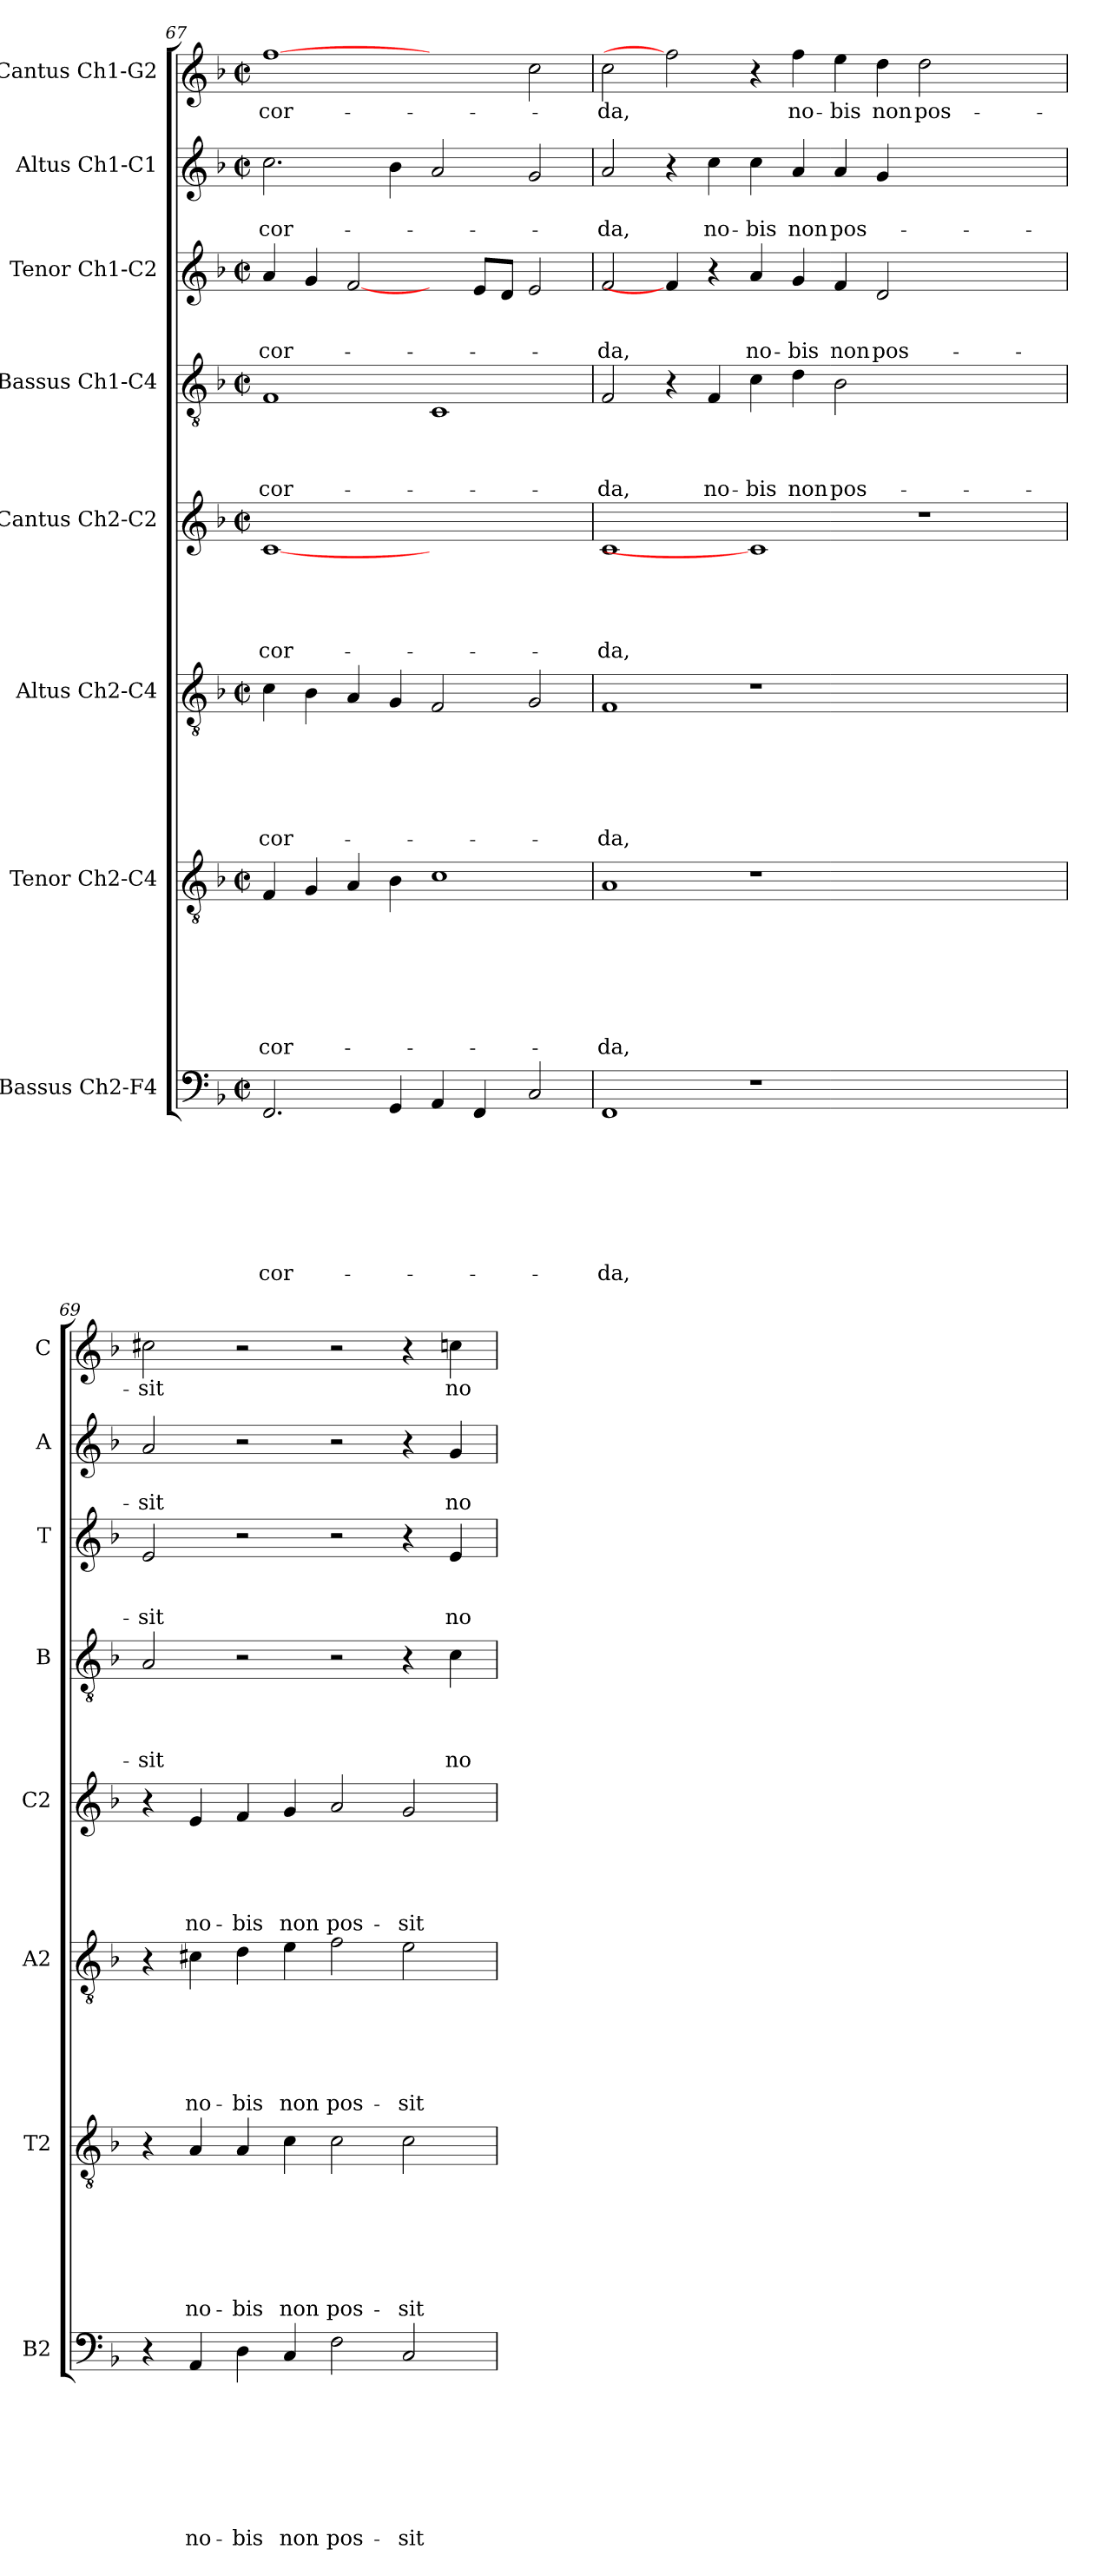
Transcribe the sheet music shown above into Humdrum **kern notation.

**kern	**text	**text	**text	**text	**text	**text	**text	**text	**kern	**text	**text	**text	**text	**text	**text	**text	**kern	**text	**text	**text	**text	**text	**text	**kern	**text	**text	**text	**text	**text	**kern	**text	**text	**text	**text	**kern	**text	**text	**text	**kern	**text	**text	**kern	**text
*part8	*part8	*part8	*part8	*part8	*part8	*part8	*part8	*part8	*part7	*part7	*part7	*part7	*part7	*part7	*part7	*part7	*part6	*part6	*part6	*part6	*part6	*part6	*part6	*part5	*part5	*part5	*part5	*part5	*part5	*part4	*part4	*part4	*part4	*part4	*part3	*part3	*part3	*part3	*part2	*part2	*part2	*part1	*part1
*staff8	*staff8	*staff8	*staff8	*staff8	*staff8	*staff8	*staff8	*staff8	*staff7	*staff7	*staff7	*staff7	*staff7	*staff7	*staff7	*staff7	*staff6	*staff6	*staff6	*staff6	*staff6	*staff6	*staff6	*staff5	*staff5	*staff5	*staff5	*staff5	*staff5	*staff4	*staff4	*staff4	*staff4	*staff4	*staff3	*staff3	*staff3	*staff3	*staff2	*staff2	*staff2	*staff1	*staff1
*I"Bassus Ch2-F4	*	*	*	*	*	*	*	*	*I"Tenor Ch2-C4	*	*	*	*	*	*	*	*I"Altus Ch2-C4	*	*	*	*	*	*	*I"Cantus Ch2-C2	*	*	*	*	*	*I"Bassus Ch1-C4	*	*	*	*	*I"Tenor Ch1-C2	*	*	*	*I"Altus Ch1-C1	*	*	*I"Cantus Ch1-G2	*
*I'B2	*	*	*	*	*	*	*	*	*I'T2	*	*	*	*	*	*	*	*I'A2	*	*	*	*	*	*	*I'C2	*	*	*	*	*	*I'B	*	*	*	*	*I'T	*	*	*	*I'A	*	*	*I'C	*
*clefF4	*	*	*	*	*	*	*	*	*clefGv2	*	*	*	*	*	*	*	*clefGv2	*	*	*	*	*	*	*clefG2	*	*	*	*	*	*clefGv2	*	*	*	*	*clefG2	*	*	*	*clefG2	*	*	*clefG2	*
*k[b-]	*	*	*	*	*	*	*	*	*k[b-]	*	*	*	*	*	*	*	*k[b-]	*	*	*	*	*	*	*k[b-]	*	*	*	*	*	*k[b-]	*	*	*	*	*k[b-]	*	*	*	*k[b-]	*	*	*k[b-]	*
*F:	*	*	*	*	*	*	*	*	*F:	*	*	*	*	*	*	*	*F:	*	*	*	*	*	*	*F:	*	*	*	*	*	*F:	*	*	*	*	*F:	*	*	*	*F:	*	*	*F:	*
*M2/2	*	*	*	*	*	*	*	*	*M2/2	*	*	*	*	*	*	*	*M2/2	*	*	*	*	*	*	*M2/2	*	*	*	*	*	*M2/2	*	*	*	*	*M2/2	*	*	*	*M2/2	*	*	*M2/2	*
*met(c|)	*	*	*	*	*	*	*	*	*met(c|)	*	*	*	*	*	*	*	*met(c|)	*	*	*	*	*	*	*met(c|)	*	*	*	*	*	*met(c|)	*	*	*	*	*met(c|)	*	*	*	*met(c|)	*	*	*met(c|)	*
=67	=67	=67	=67	=67	=67	=67	=67	=67	=67	=67	=67	=67	=67	=67	=67	=67	=67	=67	=67	=67	=67	=67	=67	=67	=67	=67	=67	=67	=67	=67	=67	=67	=67	=67	=67	=67	=67	=67	=67	=67	=67	=67	=67
!	!	!	!	!	!	!	!	!LO:LY:b	!	!	!	!	!	!	!	!LO:LY:b	!	!	!	!	!	!	!LO:LY:b	!	!	!	!	!	!LO:LY:b	!	!	!	!	!LO:LY:b	!	!	!	!LO:LY:b	!	!	!LO:LY:b	!	!LO:LY:b
2.FF/	.	.	.	.	.	.	.	cor-	4F/	.	.	.	.	.	.	cor-	4c\	.	.	.	.	.	cor-	[1c	.	.	.	.	cor-	1F	.	.	.	cor-	4a/	.	.	cor-	2.cc\	.	cor-	[1ff	cor-
.	.	.	.	.	.	.	.	.	4G/	.	.	.	.	.	.	.	4B-\	.	.	.	.	.	.	.	.	.	.	.	.	.	.	.	.	.	4g/	.	.	.	.	.	.	.	.
.	.	.	.	.	.	.	.	.	4A/	.	.	.	.	.	.	.	4A/	.	.	.	.	.	.	.	.	.	.	.	.	.	.	.	.	.	[2f/	.	.	.	.	.	.	.	.
4GG/	.	.	.	.	.	.	.	.	4B-\	.	.	.	.	.	.	.	4G/	.	.	.	.	.	.	.	.	.	.	.	.	.	.	.	.	.	.	.	.	.	4b-\	.	.	.	.
4AA/	.	.	.	.	.	.	.	.	1c	.	.	.	.	.	.	.	2F/	.	.	.	.	.	.	1ryy	.	.	.	.	.	1C	.	.	.	.	4ryy	.	.	.	2a/	.	.	2ryy	.
4FF/	.	.	.	.	.	.	.	.	.	.	.	.	.	.	.	.	.	.	.	.	.	.	.	.	.	.	.	.	.	.	.	.	.	.	8e/L	.	.	.	.	.	.	.	.
.	.	.	.	.	.	.	.	.	.	.	.	.	.	.	.	.	.	.	.	.	.	.	.	.	.	.	.	.	.	.	.	.	.	.	8d/J	.	.	.	.	.	.	.	.
2C/	.	.	.	.	.	.	.	.	.	.	.	.	.	.	.	.	2G/	.	.	.	.	.	.	.	.	.	.	.	.	.	.	.	.	.	2e/	.	.	.	2g/	.	.	2cc\	.
!!LO:PB:g=z
=68	=68	=68	=68	=68	=68	=68	=68	=68	=68	=68	=68	=68	=68	=68	=68	=68	=68	=68	=68	=68	=68	=68	=68	=68	=68	=68	=68	=68	=68	=68	=68	=68	=68	=68	=68	=68	=68	=68	=68	=68	=68	=68	=68
!	!	!	!	!	!	!	!	!LO:LY:b	!	!	!	!	!	!	!	!LO:LY:b	!	!	!	!	!	!	!LO:LY:b	!	!	!	!	!	!LO:LY:b	!	!	!	!	!LO:LY:b	!	!	!	!LO:LY:b	!	!	!LO:LY:b	!	!LO:LY:b
1FF	.	.	.	.	.	.	.	-da,	1A	.	.	.	.	.	.	-da,	1F	.	.	.	.	.	-da,	1c	.	.	.	.	-da,	2F/	.	.	.	-da,	2f/	.	.	-da,	2a/	.	-da,	2cc\	-da,
.	.	.	.	.	.	.	.	.	.	.	.	.	.	.	.	.	.	.	.	.	.	.	.	.	.	.	.	.	.	4r	.	.	.	.	4f/]	.	.	.	4r	.	.	2ff]	.
!	!	!	!	!	!	!	!	!	!	!	!	!	!	!	!	!	!	!	!	!	!	!	!	!	!	!	!	!	!	!	!	!	!	!LO:LY:b	!	!	!	!	!	!	!LO:LY:b	!	!
.	.	.	.	.	.	.	.	.	.	.	.	.	.	.	.	.	.	.	.	.	.	.	.	.	.	.	.	.	.	4F/	.	.	.	no-	4r	.	.	.	4cc\	.	no-	.	.
!	!	!	!	!	!	!	!	!	!	!	!	!	!	!	!	!	!	!	!	!	!	!	!	!	!	!	!	!	!	!	!	!	!	!LO:LY:b	!	!	!	!LO:LY:b	!	!	!LO:LY:b	!	!
1r	.	.	.	.	.	.	.	.	1r	.	.	.	.	.	.	.	1r	.	.	.	.	.	.	1c]	.	.	.	.	.	4c\	.	.	.	-bis	4a/	.	.	no-	4cc\	.	-bis	4r	.
!	!	!	!	!	!	!	!	!	!	!	!	!	!	!	!	!	!	!	!	!	!	!	!	!	!	!	!	!	!	!	!	!	!	!LO:LY:b	!	!	!	!LO:LY:b	!	!	!LO:LY:b	!	!LO:LY:b
.	.	.	.	.	.	.	.	.	.	.	.	.	.	.	.	.	.	.	.	.	.	.	.	.	.	.	.	.	.	4d\	.	.	.	non	4g/	.	.	-bis	4a/	.	non	4ff\	no-
!	!	!	!	!	!	!	!	!	!	!	!	!	!	!	!	!	!	!	!	!	!	!	!	!	!	!	!	!	!	!	!	!	!	!LO:LY:b	!	!	!	!LO:LY:b	!	!	!LO:LY:b	!	!LO:LY:b
.	.	.	.	.	.	.	.	.	.	.	.	.	.	.	.	.	.	.	.	.	.	.	.	.	.	.	.	.	.	2B-\	.	.	.	pos-	4f/	.	.	non	4a/	.	pos-	4ee\	-bis
!	!	!	!	!	!	!	!	!	!	!	!	!	!	!	!	!	!	!	!	!	!	!	!	!	!	!	!	!	!	!	!	!	!	!	!	!	!	!LO:LY:b	!	!	!	!	!LO:LY:b
.	.	.	.	.	.	.	.	.	.	.	.	.	.	.	.	.	.	.	.	.	.	.	.	.	.	.	.	.	.	.	.	.	.	.	2d/	.	.	pos-	4g/	.	.	4dd\	non
!	!	!	!	!	!	!	!	!	!	!	!	!	!	!	!	!	!	!	!	!	!	!	!	!	!	!	!	!	!	!	!	!	!	!	!	!	!	!	!	!	!	!	!LO:LY:b
1ryy	.	.	.	.	.	.	.	.	1ryy	.	.	.	.	.	.	.	1ryy	.	.	.	.	.	.	1r	.	.	.	.	.	1ryy	.	.	.	.	.	.	.	.	1ryy	.	.	2dd\	pos-
.	.	.	.	.	.	.	.	.	.	.	.	.	.	.	.	.	.	.	.	.	.	.	.	.	.	.	.	.	.	.	.	.	.	.	2.ryy	.	.	.	.	.	.	.	.
.	.	.	.	.	.	.	.	.	.	.	.	.	.	.	.	.	.	.	.	.	.	.	.	.	.	.	.	.	.	.	.	.	.	.	.	.	.	.	.	.	.	2ryy	.
=69	=69	=69	=69	=69	=69	=69	=69	=69	=69	=69	=69	=69	=69	=69	=69	=69	=69	=69	=69	=69	=69	=69	=69	=69	=69	=69	=69	=69	=69	=69	=69	=69	=69	=69	=69	=69	=69	=69	=69	=69	=69	=69	=69
!	!	!	!	!	!	!	!	!	!	!	!	!	!	!	!	!	!	!	!	!	!	!	!	!	!	!	!	!	!	!	!	!	!	!LO:LY:b	!	!	!	!LO:LY:b	!	!	!LO:LY:b	!	!LO:LY:b
4r	.	.	.	.	.	.	.	.	4r	.	.	.	.	.	.	.	4r	.	.	.	.	.	.	4r	.	.	.	.	.	2A/	.	.	.	-sit	2e/	.	.	-sit	2a/	.	-sit	2cc#X\	-sit
!	!	!	!	!	!	!	!	!LO:LY:b	!	!	!	!	!	!	!	!LO:LY:b	!	!	!	!	!	!	!LO:LY:b	!	!	!	!	!	!LO:LY:b	!	!	!	!	!	!	!	!	!	!	!	!	!	!
4AA/	.	.	.	.	.	.	.	no-	4A/	.	.	.	.	.	.	no-	4c#X\	.	.	.	.	.	no-	4e/	.	.	.	.	no-	.	.	.	.	.	.	.	.	.	.	.	.	.	.
!	!	!	!	!	!	!	!	!LO:LY:b	!	!	!	!	!	!	!	!LO:LY:b	!	!	!	!	!	!	!LO:LY:b	!	!	!	!	!	!LO:LY:b	!	!	!	!	!	!	!	!	!	!	!	!	!	!
4D\	.	.	.	.	.	.	.	-bis	4A/	.	.	.	.	.	.	-bis	4d\	.	.	.	.	.	-bis	4f/	.	.	.	.	-bis	2r	.	.	.	.	2r	.	.	.	2r	.	.	2r	.
!	!	!	!	!	!	!	!	!LO:LY:b	!	!	!	!	!	!	!	!LO:LY:b	!	!	!	!	!	!	!LO:LY:b	!	!	!	!	!	!LO:LY:b	!	!	!	!	!	!	!	!	!	!	!	!	!	!
4C/	.	.	.	.	.	.	.	non	4c\	.	.	.	.	.	.	non	4e\	.	.	.	.	.	non	4g/	.	.	.	.	non	.	.	.	.	.	.	.	.	.	.	.	.	.	.
!	!	!	!	!	!	!	!	!LO:LY:b	!	!	!	!	!	!	!	!LO:LY:b	!	!	!	!	!	!	!LO:LY:b	!	!	!	!	!	!LO:LY:b	!	!	!	!	!	!	!	!	!	!	!	!	!	!
2F\	.	.	.	.	.	.	.	pos-	2c\	.	.	.	.	.	.	pos-	2f\	.	.	.	.	.	pos-	2a/	.	.	.	.	pos-	2r	.	.	.	.	2r	.	.	.	2r	.	.	2r	.
!	!	!	!	!	!	!	!	!LO:LY:b	!	!	!	!	!	!	!	!LO:LY:b	!	!	!	!	!	!	!LO:LY:b	!	!	!	!	!	!LO:LY:b	!	!	!	!	!	!	!	!	!	!	!	!	!	!
2C/	.	.	.	.	.	.	.	-sit	2c\	.	.	.	.	.	.	-sit	2e\	.	.	.	.	.	-sit	2g/	.	.	.	.	-sit	4r	.	.	.	.	4r	.	.	.	4r	.	.	4r	.
!	!	!	!	!	!	!	!	!	!	!	!	!	!	!	!	!	!	!	!	!	!	!	!	!	!	!	!	!	!	!	!	!	!	!LO:LY:b	!	!	!	!LO:LY:b	!	!	!LO:LY:b	!	!LO:LY:b
.	.	.	.	.	.	.	.	.	.	.	.	.	.	.	.	.	.	.	.	.	.	.	.	.	.	.	.	.	.	4c\	.	.	.	no-	4e/	.	.	no-	4g/	.	no-	4ccn\	no-
=	=	=	=	=	=	=	=	=	=	=	=	=	=	=	=	=	=	=	=	=	=	=	=	=	=	=	=	=	=	=	=	=	=	=	=	=	=	=	=	=	=	=	=
*-	*-	*-	*-	*-	*-	*-	*-	*-	*-	*-	*-	*-	*-	*-	*-	*-	*-	*-	*-	*-	*-	*-	*-	*-	*-	*-	*-	*-	*-	*-	*-	*-	*-	*-	*-	*-	*-	*-	*-	*-	*-	*-	*-
